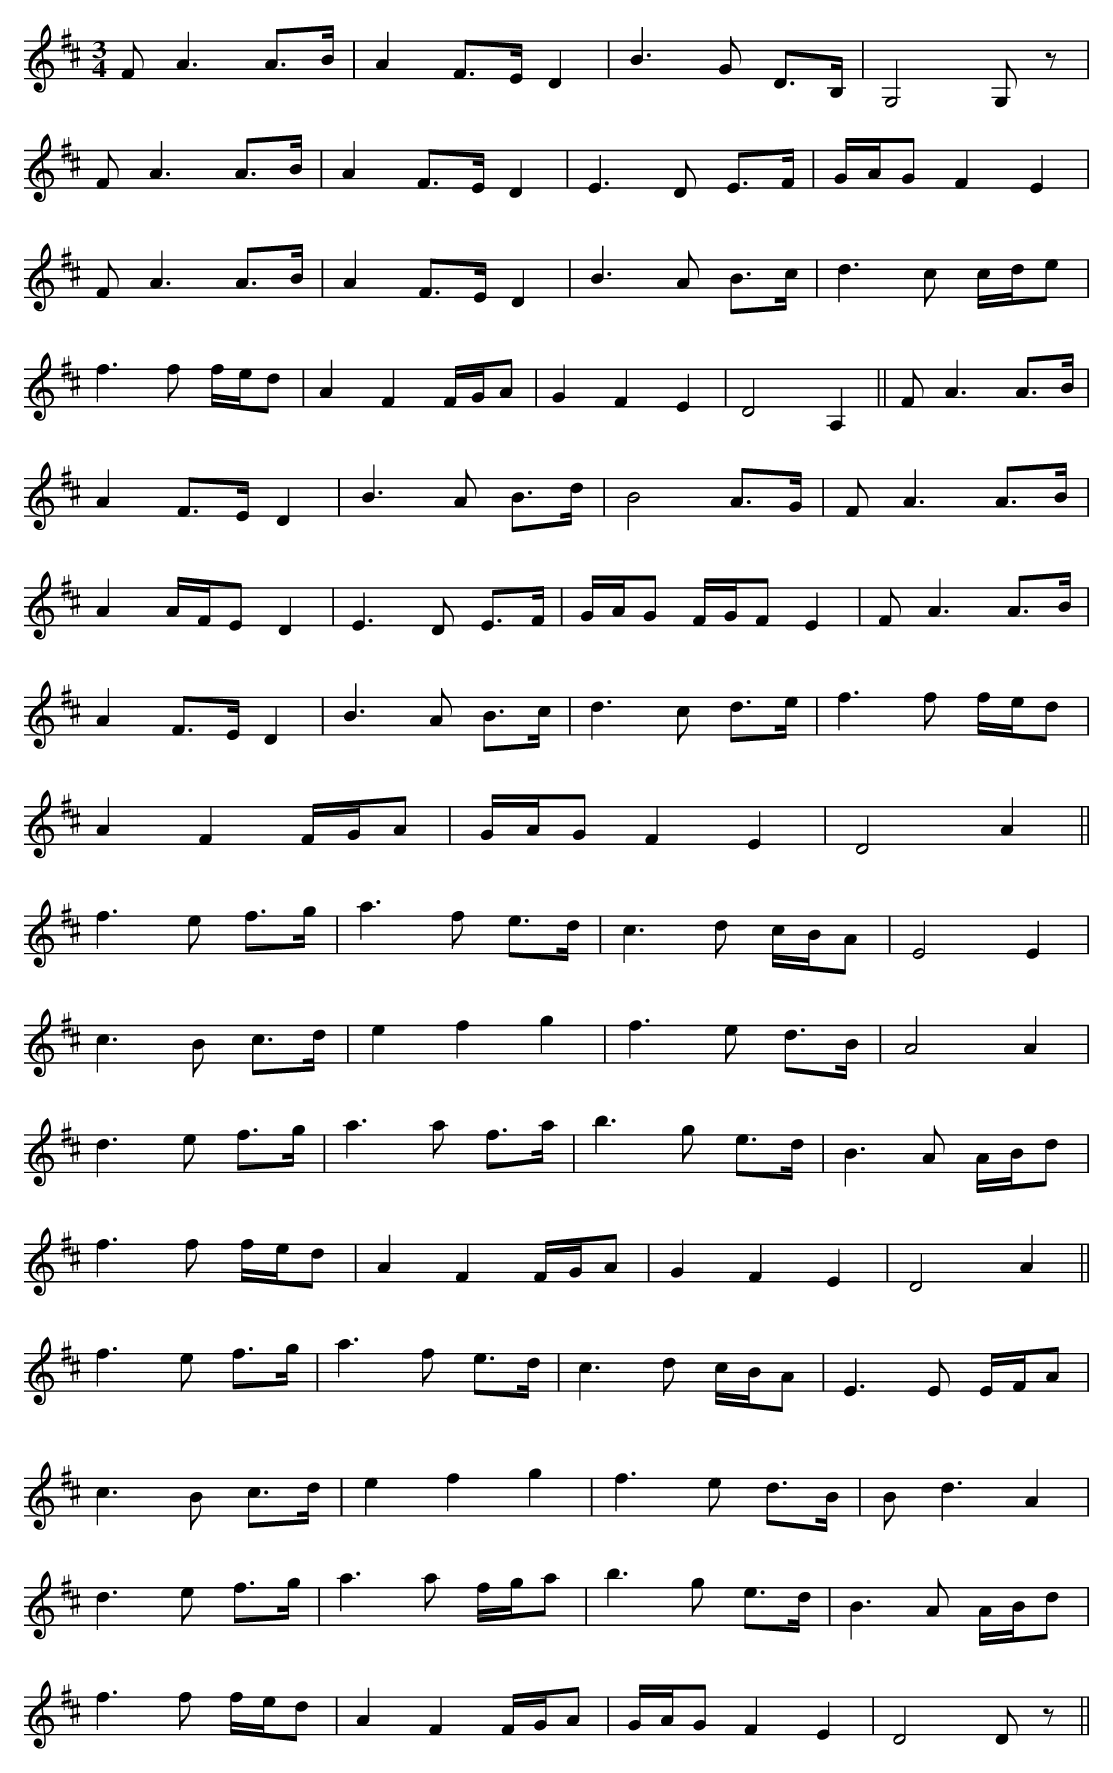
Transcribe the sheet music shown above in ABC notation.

X:1
M:3/4
K:D
F A3A3/2B/|A2F3/2E/ D2|B3G D3/2B,/|G,4G, z|
F A3A3/2B/|A2F3/2E/ D2|E3D E3/2F/|G/A/G F2E2|
F A3A3/2B/|A2F3/2E/ D2|B3A B3/2c/|d3c c/d/e|
f3f f/e/d|A2F2F/G/A|G2F2E2|D4A,2||F A3A3/2B/|
A2F3/2E/ D2|B3A B3/2d/|B4A3/2G/|F A3A3/2B/|
A2A/F/E D2|E3D E3/2F/|G/A/G F/G/F E2|F A3A3/2B/|
A2F3/2E/ D2|B3A B3/2c/|d3c d3/2e/|f3f f/e/d|
A2F2F/G/A|G/A/G F2E2|D4A2||
f3e f3/2g/|a3f e3/2d/|c3d c/B/A|E4E2|
c3B c3/2d/|e2f2g2|f3e d3/2B/|A4A2|
d3e f3/2g/|a3a f3/2a/|b3g e3/2d/|B3A A/B/d|
f3f f/e/d|A2F2F/G/A|G2F2E2|D4A2||
f3e f3/2g/|a3f e3/2d/|c3d c/B/A|E3E E/F/A|
c3B c3/2d/|e2f2g2|f3e d3/2B/|B d3A2|
d3e f3/2g/|a3a f/g/a|b3g e3/2d/|B3A A/B/d|
f3f f/e/d|A2F2F/G/A|G/A/G F2E2|D4D z||
